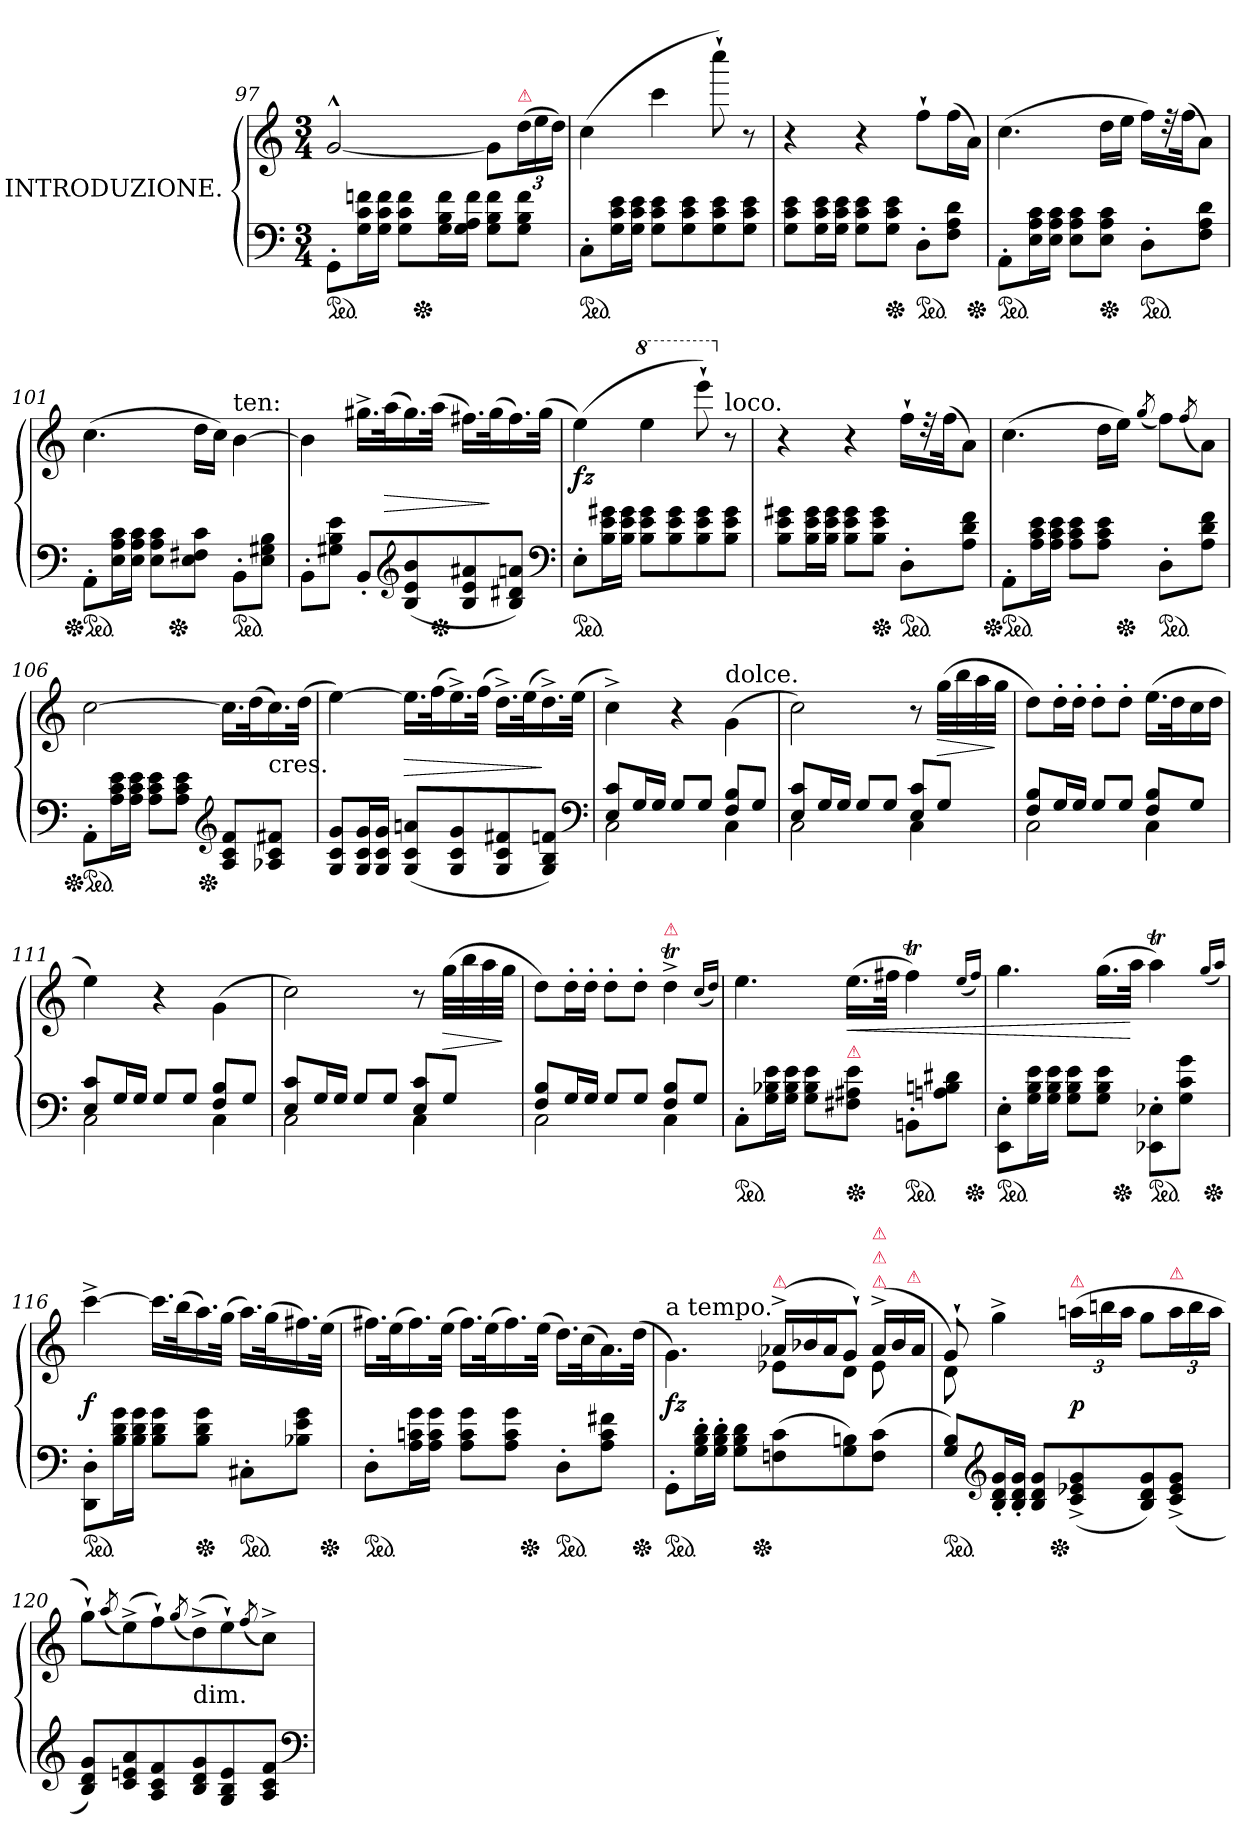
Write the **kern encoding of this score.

**kern	**kern	**dynam
*part1	*part1	*part1
*staff2	*staff1	*staff1/2
*I"INTRODUZIONE.	*	*
*clefF4	*clefG2	*
*k[]	*k[]	*
*a:	*a:	*
*M3/4	*M3/4	*
*ped	*	*
=97	=97	=97
*	*^	*
8GG'L	[2g^^>	6..ryy	.
16G 16c 16fnL	.	.	.
16G 16c 16fJJ	.	.	.
8G 8c 8fL	.	.	.
*Xped	*	*	*
.	.	3ryy	.
16G 16B 16fL	.	.	.
16G 16A 16fJJ	.	.	.
8G 8B 8fL	8gL]	.	.
!	!LO:TX:a:color=crimson:t=⚠	!	!
8G 8B 8fJ	(24ddL	12.ryy	.
.	24ee	.	.
.	24ddJJ)	.	.
*	*v	*v	*
=98	=98	=98
*ped	*	*
8C'L	(4cc	.
16G 16c 16eL	.	.
16G 16c 16eJJ	.	.
8G 8c 8eL	4ccc	.
8G 8c 8e	.	.
8G 8c 8e	8cccc`)	.
8G 8c 8eJ	8r	.
=99	=99	=99
8G 8c 8eL	4r	.
16G 16c 16eL	.	.
16G 16c 16eJJ	.	.
8G 8c 8eL	4r	.
*Xped	*	*
8G 8c 8eJ	.	.
*ped	*	*
8D'L	8ff`L	.
8F 8A 8dJ	(16ffL	.
*Xped	*	*
.	16aJJ)	.
=100	=100	=100
*ped	*	*
8AA'L	(4.cc	.
16E 16A 16cL	.	.
16E 16A 16cJJ	.	.
8E 8A 8cL	.	.
*Xped	*	*
8E 8A 8cJ	16ddLL	.
.	16eeJJ	.
*ped	*	*
8D'L	16ffLL)	.
.	32rdd	.
.	(32ffJK	.
8F 8A 8dJ	8aJ)	.
=101	=101	=101
*	*^	*
*Xped	*	*	*
*ped	*	*	*
8AA'L	(4.cc	4ryy	.
16E 16A 16cL	.	.	.
16E 16A 16cJJ	.	.	.
8E 8A 8cL	.	16ryy	.
*Xped	*	*	*
.	.	4..ryy	.
8E 8F#X 8cJ	16ddLL	.	.
.	16ccJJ)	.	.
!	!LO:TX:a:t=ten&colon;	!	!
*ped	*	*	*
8BB'L	[4b	.	.
8E 8G#X 8BJ	.	.	.
!	!LO:TX:c:t=cres.	!	!
*	*v	*v	*
=102	=102	=102
8BB'L	4b]	.
8G#X 8B 8eJ	.	.
8BB'/L	16.gg#X^<LL	.
.	(32aaK	>
*clefG2	*	*
(8B/ 8e/ 8b/	16.gg#)	.
*Xped	*	*
.	(32aaJJk	.
8B/ 8e/ 8a#X/	16.ff#XLL)	.
.	(32gg#K	]
8B/ 8d#X/ 8an/J)	16.ff#)	.
.	(32gg#JJk	.
*clefF4	*	*
=103	=103	=103
*ped	*	*
8E'L	(4ee)	fz
16B 16e 16g#XL	.	.
16B 16e 16g#JJ	.	.
*	*8va	*
8B 8e 8g#L	4eee	.
8B 8e 8g#	.	.
8B 8e 8g#	8eeee`)	.
*	*X8va	*
!	!LO:TX:a:t=loco.	!
8B 8e 8g#J	8r	.
=104	=104	=104
8B 8e 8g#XL	4r	.
16B 16e 16g#L	.	.
16B 16e 16g#JJ	.	.
8B 8e 8g#L	4r	.
*Xped	*	*
8B 8e 8g#J	.	.
*ped	*	*
8D'L	16ff`LL	.
.	32rdd	.
.	(32ffJK	.
8A 8d 8fJ	8aJ)	.
=105	=105	=105
*Xped	*	*
*ped	*	*
8AA'L	(4.cc	.
16A 16c 16eL	.	.
16A 16c 16eJJ	.	.
8A 8c 8eL	.	.
8A 8c 8eJ	16ddLL	.
*Xped	*	*
.	16eeJJ)	.
.	(8qgg/	.
*ped	*	*
8D'L	8ffL)	.
.	(8qff/	.
8A 8d 8fJ	8aJ)	.
=106	=106	=106
*	*^	*
*Xped	*	*	*
*ped	*	*	*
8AA'L	[2cc	4..ryy	.
16A 16c 16eL	.	.	.
16A 16c 16eJJ	.	.	.
8A 8c 8eL	.	.	.
8A 8c 8eJ	.	.	.
*Xped	*	*	*
.	.	4ryy	.
*clefG2	*	*	*
8A/ 8c/ 8f/L	16.ccLL]	.	.
.	(32ddK	.	.
!	!LO:TX:c:t=cres.	!	!
8A-X/ 8c/ 8f#X/J	16.cc)	.	.
.	.	16ryy	.
.	(32ddJJk	.	.
*	*v	*v	*
=107	=107	=107
8G 8c 8gL	[4ee)	.
16G 16c 16gL	.	.
16G 16c 16gJJ	.	.
(8G 8c 8anL	16.eeLL]	>
.	(32ffK	.
8G 8c 8g	16.ee^<)	.
.	(32ffJJk	.
8G 8c 8f#X	16.dd^<LL)	.
.	(32eeK	.
8G 8B 8fnJ)	16.dd^<)	]
.	(32eeJJk	.
*clefF4	*	*
=108	=108	=108
*^	*	*
8E 8cL	2C	4cc^<)	.
16GL	.	.	.
16GJJ	.	.	.
8GL	.	4r	.
8GJ	.	.	.
!	!	!LO:TX:a:t=dolce.	!
8F 8BL	4C	(>4g\	.
8GJ	.	.	.
=109	=109	=109	=109
8E 8cL	2C	2cc)	.
16GL	.	.	.
16GJJ	.	.	.
8GL	.	.	.
8GJ	.	.	.
8E 8cL	4C	8r	.
8GJ	.	(32ggLLL	>
.	.	32bb	.
.	.	32aa	.
.	.	32ggJJJ	]
=110	=110	=110	=110
8F 8BL	2C	8ddL)	.
16GL	.	16dd'L	.
16GJJ	.	16dd'JJ	.
8GL	.	8dd'L	.
8GJ	.	8dd'J	.
8F 8BL	4C	(16.eeLL	.
.	.	32ddK	.
8GJ	.	16cc	.
.	.	16ddJJ	.
=111	=111	=111	=111
8E 8cL	2C	4ee)	.
16GL	.	.	.
16GJJ	.	.	.
8GL	.	4r	.
8GJ	.	.	.
8F 8BL	4C	(>4g\	.
8GJ	.	.	.
=112	=112	=112	=112
8E 8cL	2C	2cc)	.
16GL	.	.	.
16GJJ	.	.	.
8GL	.	.	.
8GJ	.	.	.
8E 8cL	4C	8r	.
8GJ	.	(32ggLLL	>
.	.	32bb	.
.	.	32aa	.
.	.	32ggJJJ	]
=113	=113	=113	=113
8F 8BL	2C	8ddL)	.
16GL	.	16dd'L	.
16GJJ	.	16dd'JJ	.
8GL	.	8dd'L	.
8GJ	.	8dd'J	.
!	!	!LO:TX:a:color=crimson:t=⚠	!
8F 8BL	4C	4ddT^	.
8GJ	.	.	.
*v	*v	*	*
.	(16qqccLL	.
.	16qqddJJ)	.
=114	=114	=114
*ped	*	*
*	*^	*
8C'L	4.eeTTT	2ryy	.
16G 16B-X 16eL	.	.	.
16G 16B- 16eJJ	.	.	.
8G 8B- 8eL	.	.	.
!	!LO:TX:b:color=crimson:t=⚠	!	!
!	!	!	!LO:HP:b
*Xped	*	*	*
8F#X 8A#X 8eJ	(16.eeLL	.	<
.	32ff#XJJk	.	.
*ped	*	*	*
8BBn'L	4ff#t)	8.ryy	.
8An 8Bn 8d#XJ	.	.	.
*Xped	*	*	*
.	.	16ryy	.
.	(16qqeeLL	.	.
.	16qqff#JJ)	.	.
*	*v	*v	*
=115	=115	=115
*ped	*	*
*	*^	*
*	*	*^	*
8EE' 8E'L	4.ggTTT	4ryy	2ryy	.
16G 16B 16eL	.	.	.	.
16G 16B 16eJJ	.	.	.	.
8G 8B 8eL	.	8ryy	.	.
8G 8B 8eJ	(16.ggLL	32.ryy	.	.
*Xped	*	*	*	*
.	.	4ryy	.	.
.	32aaJJk	.	.	[
*ped	*	*	*	*
8EE-X' 8E-X'L	4aaT)	.	8.ryy	.
8G 8c 8gJ	.	.	.	.
.	.	16ryy	.	.
*Xped	*	*	*	*
.	.	.	16ryy	.
.	.	64ryy	.	.
.	(16qqggLL	.	.	.
.	16qqaaJJ)	.	.	.
*	*v	*v	*v	*
=116	=116	=116
*ped	*	*
8DD' 8D'L	[4ccc^<	f
16B 16d 16gL	.	.
16B 16d 16gJJ	.	.
8B 8d 8gL	16.cccLL]	.
.	(32bbK	.
*Xped	*	*
8B 8d 8gJ	16.aa)	.
.	(32ggJJk	.
*ped	*	*
8C#X'L	16.aaLL)	.
.	(32ggK	.
8B-X 8e 8gJ	16.ff#X)	.
*Xped	*	*
.	(32eeJJk	.
=117	=117	=117
!	!LO:TX:a:t=poco ritenuto.	!
*ped	*	*
*	*^	*
8D'L	16.ff#XLL)	4ryy	.
.	(32eeK	.	.
16A 16cn 16gL	16.ff#)	.	.
16A 16c 16gJJ	.	.	.
.	(32eeJJk	.	.
8A 8c 8gL	16.ff#LL)	8ryy	.
.	(32eeK	.	.
8A 8c 8gJ	16.ff#)	32.ryy	.
*Xped	*	*	*
.	.	4ryy	.
.	(32eeJJk	.	.
*ped	*	*	*
8D'L	16.ddLL)	.	.
.	(32ccK	.	.
8A 8c 8f#XJ	16.a)	.	.
.	.	16ryy	.
*Xped	*	*	*
.	(32ddJJk	.	.
.	.	64ryy	.
=118	=118	=118	=118
!	!LO:TX:a:t=a tempo.	!	!
*ped	*	*	*
*	*	*^	*
8GG'L	4.g\)	4.rAyy	4ryy	fz
16G' 16B' 16d'L	.	.	.	.
16G' 16B' 16d'JJ	.	.	.	.
8G 8B 8dL	.	.	16ryy	.
*Xped	*	*	*	*
.	.	.	4..ryy	.
*	*Xtuplet	*	*	*
!	!LO:TX:a:color=crimson:t=⚠	!	!	!
(8Fn 8c	(24a-X^LL	8e-XL	.	.
.	24b-X	.	.	.
.	24a-J	.	.	.
8G 8Bn)	8g`J)	8dJ	.	.
!	!LO:TX:a:color=crimson:t=⚠	!	!	!
!	!LO:TX:a:color=crimson:t=⚠	!	!	!
!	!LO:TX:a:color=crimson:t=⚠	!	!	!
(8F 8cJ	(24a-^LL	8e-	.	.
.	24b-	.	.	.
!	!LO:TX:a:color=crimson:t=⚠	!	!	!
.	24a-JJ	.	.	.
=119	=119	=119	=119	=119
*ped	*	*	*	*
8G/ 8B/L)	8g`)	8d	4ryy	.
*clefG2	*	*	*	*
16B' 16d' 16g'L	4gg^>	4rbbbyy	.	.
16B' 16d' 16g'JJ	.	.	.	.
8B 8d 8gL	.	.	16ryy	.
*Xped	*	*	*	*
.	.	.	4..ryy	.
*	*tuplet	*	*	*
!	!LO:TX:a:color=crimson:t=⚠	!	!	!
(8c^> 8e-X^> 8g^>	(24aan\LL	4.rgggyy	.	p
.	24bbn\	.	.	.
.	24aa\JJ	.	.	.
8B 8d 8g)	8ggL	.	.	.
!	!LO:TX:a:color=crimson:t=⚠	!	!	!
(8c^> 8e-^> 8g^>J	24aaL	.	.	.
.	24bb	.	.	.
.	24aaJJ	.	.	.
*	*v	*v	*v	*
=120	=120	=120
8B 8d 8gL)	8gg`L)	.
.	(8qaa/	.
8c 8en 8a	(8ee^<)	.
8A 8c 8f	8ff`)	.
.	(8qgg/	.
!	!LO:TX:c:t=dim.	!
8B 8d 8g	(8dd^<)	.
8G 8B 8e	8ee`)	.
.	(8qff/	.
8A 8c 8fJ	8cc^<J)	.
*clefF4	*	*
=	=	=
*-	*-	*-
